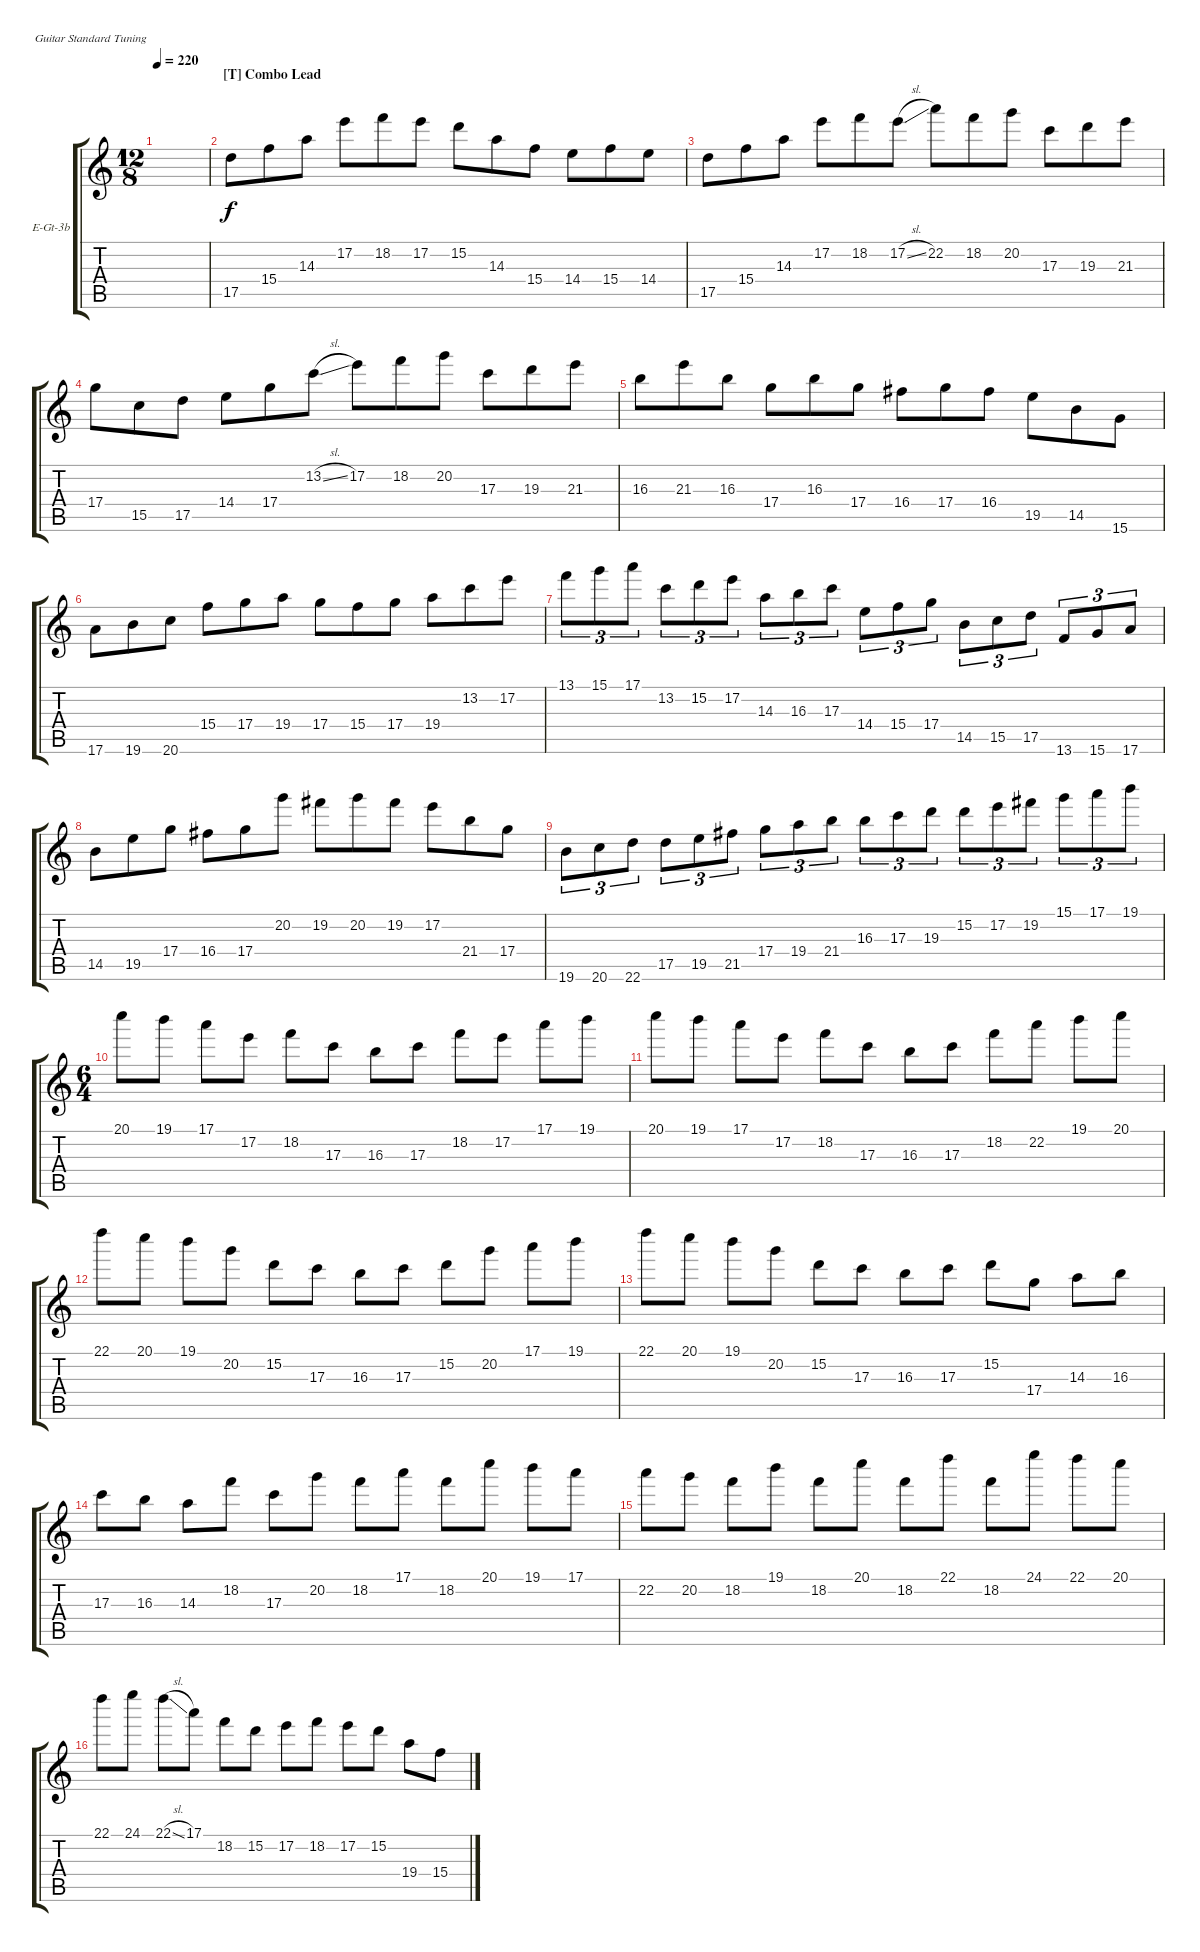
\defaultSystemsLayout 4
\bracketExtendMode groupsimilarinstruments
\firstSystemTrackNameOrientation horizontal
\otherSystemsTrackNameOrientation horizontal
\track ("Electric Guitar 3b" "E-Gt-3b") {instrument overdrivenguitar}
\staff {score tabs}
\tuning (E4 B3 G3 D3 A2 E2)
\ts (12 8)
\tempo 220
\clef g2
\ks c
|
\section ("T" "Combo Lead")
17.5.8{dy f} 15.4.8 14.3.8 17.2.8 18.2.8 17.2.8 15.2.8 14.3.8 15.4.8 14.4.8 15.4.8 14.4.8 |
17.5.8 15.4.8 14.3.8 17.2.8 18.2.8 17.2{sl}.8 22.2.8 18.2.8 20.2.8 17.3.8 19.3.8 21.3.8 |
17.4.8 15.5.8 17.5.8 14.4.8 17.4.8 13.2{sl}.8 17.2.8 18.2.8 20.2.8 17.3.8 19.3.8 21.3.8 |
16.3.8 21.3.8 16.3.8 17.4.8 16.3.8 17.4.8 16.4.8 17.4.8 16.4.8 19.5.8 14.5.8 15.6.8 |
17.6.8 19.6.8 20.6.8 15.4.8 17.4.8 19.4.8 17.4.8 15.4.8 17.4.8 19.4.8 13.2.8 17.2.8 |
13.1.8{tu (3 2)} 15.1.8{tu (3 2)} 17.1.8{tu (3 2)} 13.2.8{tu (3 2)} 15.2.8{tu (3 2)} 17.2.8{tu (3 2)} 14.3.8{tu (3 2)} 16.3.8{tu (3 2)} 17.3.8{tu (3 2)} 14.4.8{tu (3 2)} 15.4.8{tu (3 2)} 17.4.8{tu (3 2)} 14.5.8{tu (3 2)} 15.5.8{tu (3 2)} 17.5.8{tu (3 2)} 13.6.8{tu (3 2)} 15.6.8{tu (3 2)} 17.6.8{tu (3 2)} |
14.5.8 19.5.8 17.4.8 16.4.8 17.4.8 20.2.8 19.2.8 20.2.8 19.2.8 17.2.8 21.4.8 17.4.8 |
19.6.8{tu (3 2)} 20.6.8{tu (3 2)} 22.6.8{tu (3 2)} 17.5.8{tu (3 2)} 19.5.8{tu (3 2)} 21.5.8{tu (3 2)} 17.4.8{tu (3 2)} 19.4.8{tu (3 2)} 21.4.8{tu (3 2)} 16.3.8{tu (3 2)} 17.3.8{tu (3 2)} 19.3.8{tu (3 2)} 15.2.8{tu (3 2)} 17.2.8{tu (3 2)} 19.2.8{tu (3 2)} 15.1.8{tu (3 2)} 17.1.8{tu (3 2)} 19.1.8{tu (3 2)} |
\ts (6 4)
20.1.8 19.1.8 17.1.8 17.2.8 18.2.8 17.3.8 16.3.8 17.3.8 18.2.8 17.2.8 17.1.8 19.1.8 |
20.1.8 19.1.8 17.1.8 17.2.8 18.2.8 17.3.8 16.3.8 17.3.8 18.2.8 22.2.8 19.1.8 20.1.8 |
22.1.8 20.1.8 19.1.8 20.2.8 15.2.8 17.3.8 16.3.8 17.3.8 15.2.8 20.2.8 17.1.8 19.1.8 |
22.1.8 20.1.8 19.1.8 20.2.8 15.2.8 17.3.8 16.3.8 17.3.8 15.2.8 17.4.8 14.3.8 16.3.8 |
17.3.8 16.3.8 14.3.8 18.2.8 17.3.8 20.2.8 18.2.8 17.1.8 18.2.8 20.1.8 19.1.8 17.1.8 |
22.2.8 20.2.8 18.2.8 19.1.8 18.2.8 20.1.8 18.2.8 22.1.8 18.2.8 24.1.8 22.1.8 20.1.8 |
22.1.8 24.1.8 22.1{sl}.8 17.1.8 18.2.8 15.2.8 17.2.8 18.2.8 17.2.8 15.2.8 19.4.8 15.4.8
